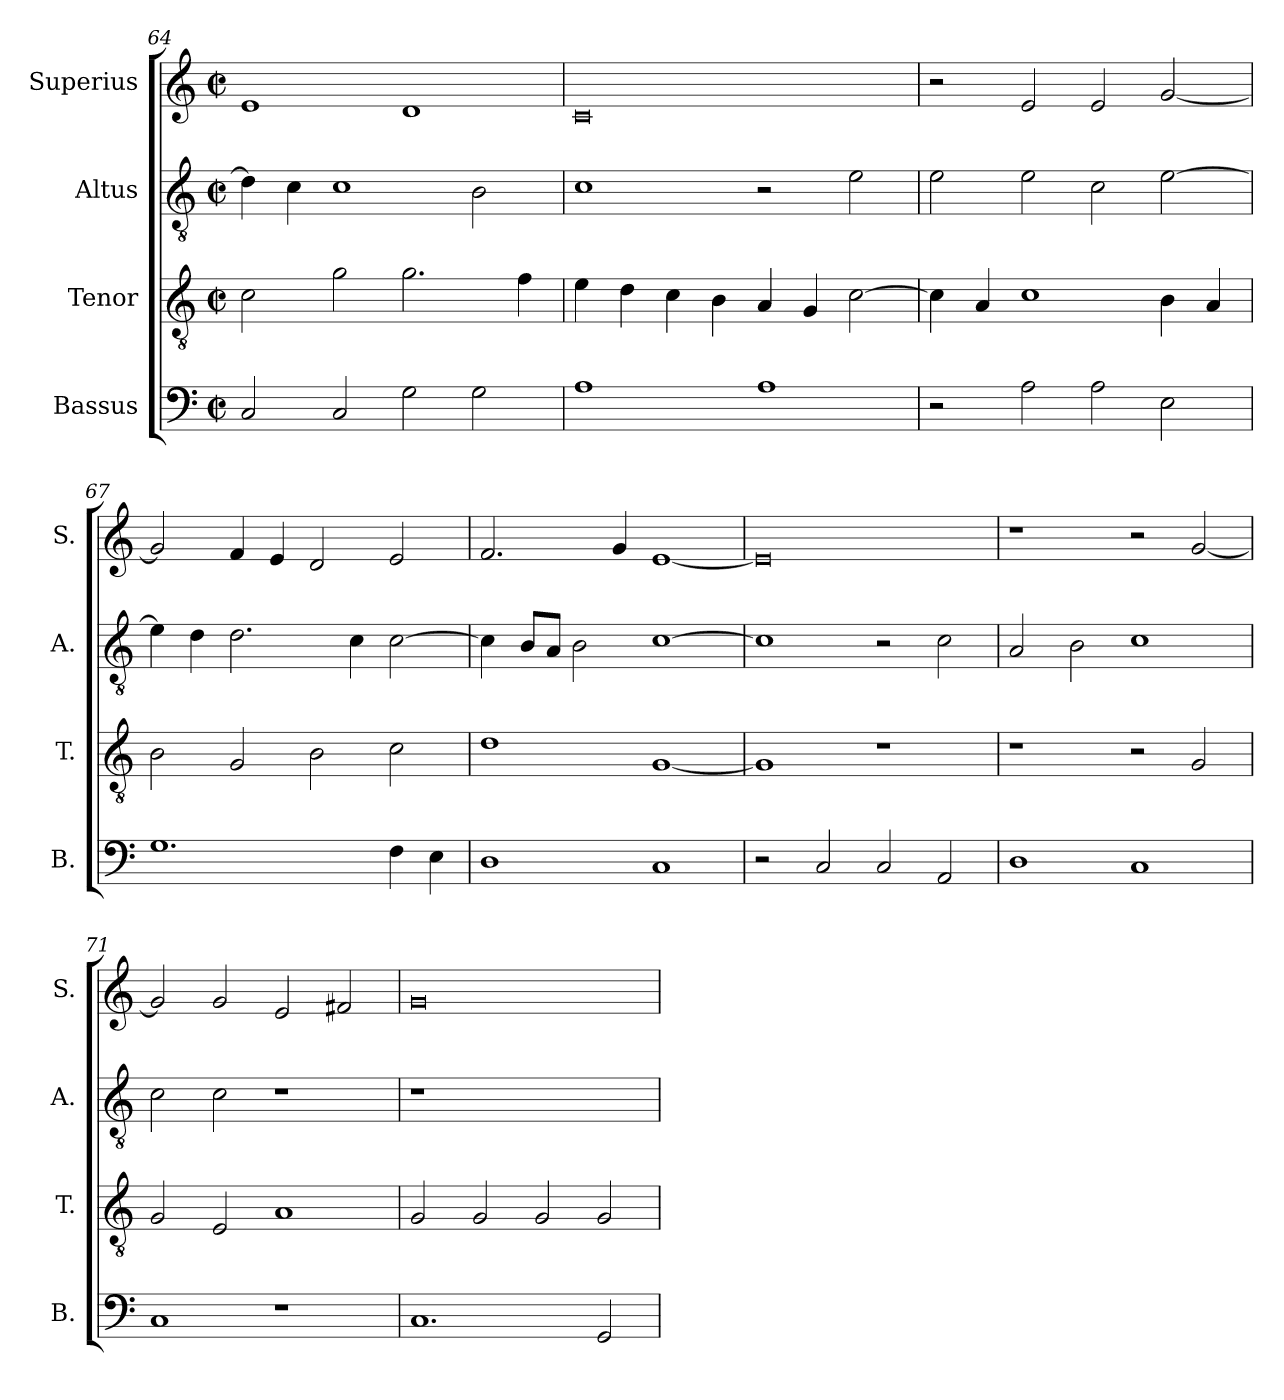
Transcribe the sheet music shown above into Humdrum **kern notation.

**kern	**kern	**kern	**kern
*part4	*part3	*part2	*part1
*staff4	*staff3	*staff2	*staff1
*I"Bassus	*I"Tenor	*I"Altus	*I"Superius
*I'B.	*I'T.	*I'A.	*I'S.
*clefF4	*clefGv2	*clefGv2	*clefG2
*	*ITrd7c12	*ITrd7c12	*
*k[]	*k[]	*k[]	*k[]
*C:	*C:	*C:	*C:
*M2/2	*M2/2	*M2/2	*M2/2
*met(c|)	*met(c|)	*met(c|)	*met(c|)
=64	=64	=64	=64
2Ci/	2Ci\	4Di\]	1ei
.	.	4Ci\	.
2Ci/	2Gi\	1Ci	.
2Gi\	2.Gi\	.	1di
2Gi\	.	2BBi\	.
.	4Fi\	.	.
=65	=65	=65	=65
1Ai	4Ei\	1Ci	0ci
.	4Di\	.	.
.	4Ci\	.	.
.	4BBi\	.	.
1Ai	4AAi/	2r	.
.	4GGi/	.	.
.	[>2Ci\	2Ei\	.
!!LO:LB:g=z
=66	=66	=66	=66
2r	4Ci\]	2Ei\	2r
.	4AAi/	.	.
2Ai\	1Ci	2Ei\	2ei/
2Ai\	.	2Ci\	2ei/
2Ei\	4BBi\	[>2Ei\	[<2gi/
.	4AAi/	.	.
=67	=67	=67	=67
1.Gi	2BBi\	4Ei\]	2gi/]
.	.	4Di\	.
.	2GGi/	2.Di\	4fi/
.	.	.	4ei/
.	2BBi\	.	2di/
.	.	4Ci\	.
4Fi\	2Ci\	[>2Ci\	2ei/
4Ei\	.	.	.
=68	=68	=68	=68
1Di	1Di	4Ci\]	2.fi/
.	.	8BBi/L	.
.	.	8AAi/J	.
.	.	2BBi\	.
.	.	.	4gi/
1Ci	[<1GGi	[>1Ci	[<1ei
=69	=69	=69	=69
2r	1GGi]	1Ci]	0ei]
2Ci/	.	.	.
2Ci/	1r	2r	.
2AAi/	.	2Ci\	.
=70	=70	=70	=70
1Di	1r	2AAi/	1r
.	.	2BBi\	.
1Ci	2r	1Ci	2r
.	2GGi/	.	[<2gi/
!!LO:PB:g=z
=71	=71	=71	=71
1Ci	2GGi/	2Ci\	2gi/]
.	2EEi/	2Ci\	2gi/
1r	1AAi	1r	2ei/
.	.	.	2f#Xi/
=72	=72	=72	=72
!	!	!LO:N:vis=1	!
1.Ci	2GGi/	1r	0gi
.	2GGi/	.	.
.	2GGi/	1ryy	.
2GGi/	2GGi/	.	.
=	=	=	=
*-	*-	*-	*-
